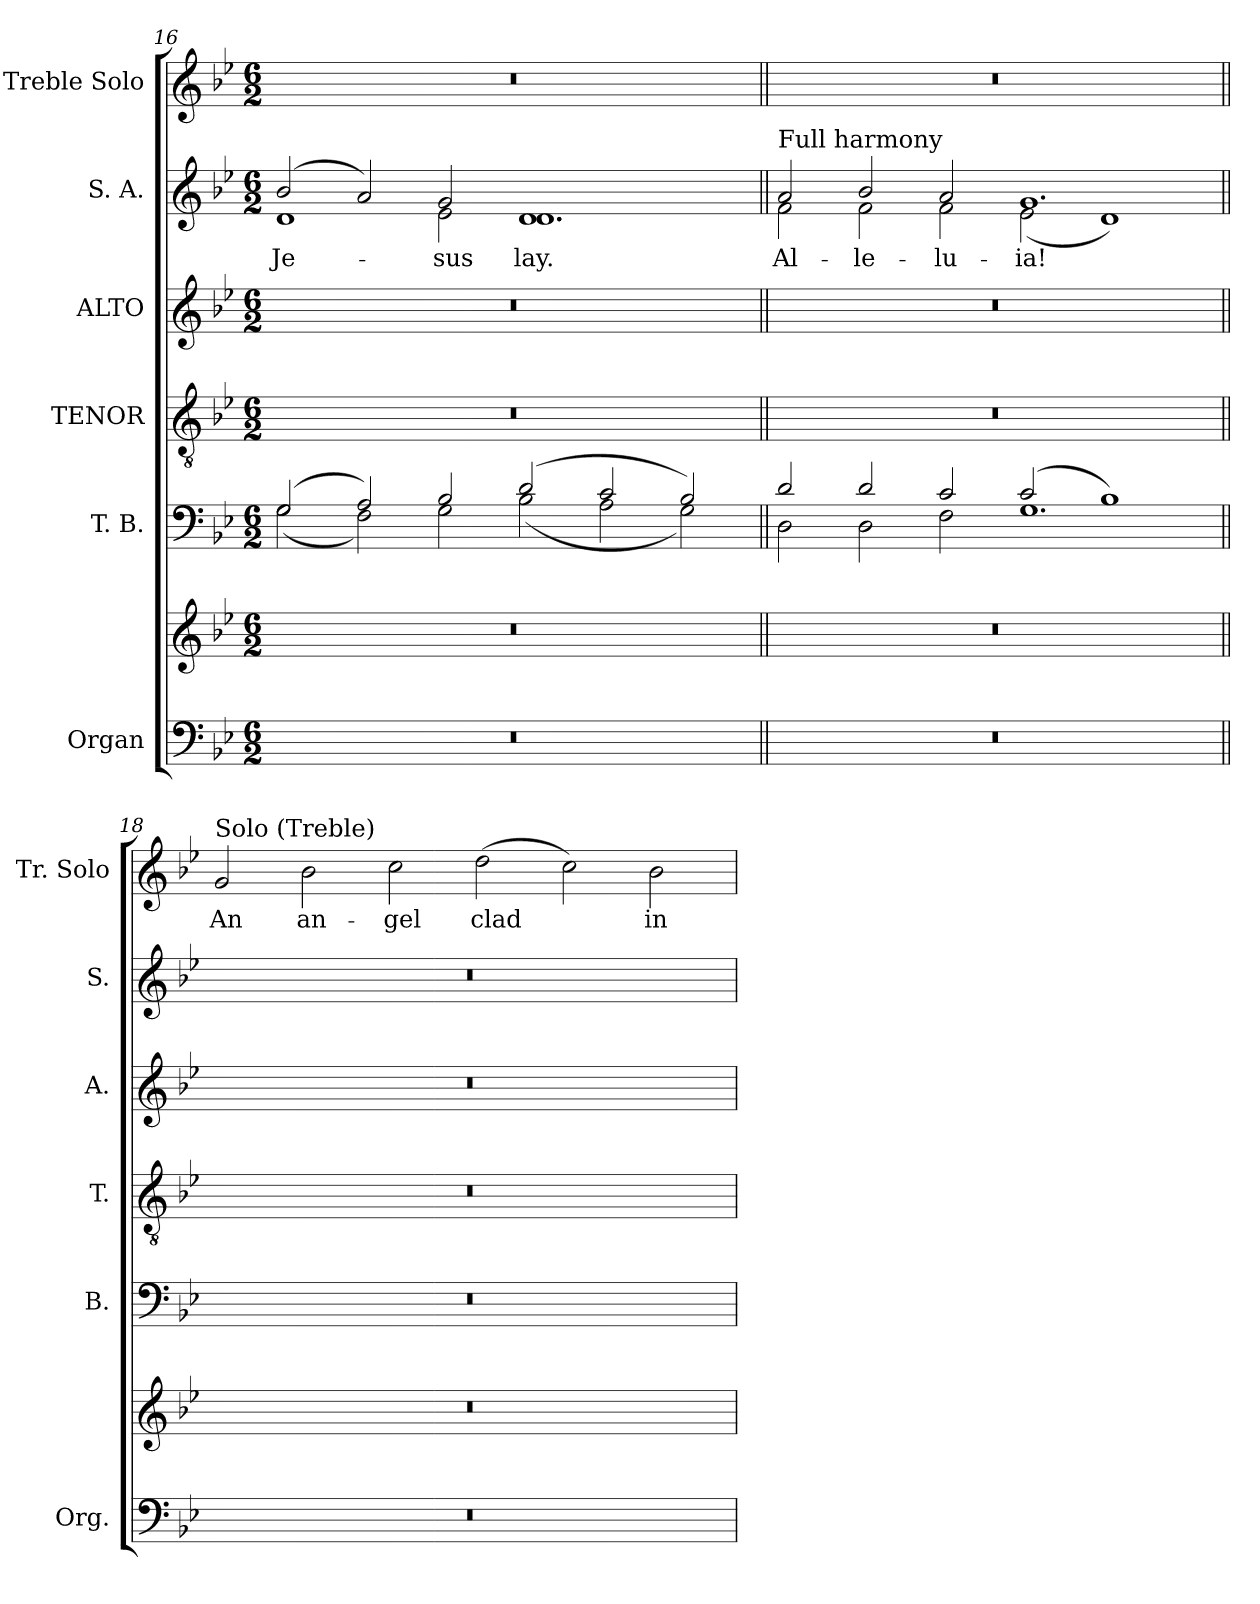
**kern	**kern	**kern	**kern	**kern	**kern	**text	**kern	**text
*part6	*part6	*part5	*part4	*part3	*part2	*part2	*part1	*part1
*staff7	*staff6	*staff5	*staff4	*staff3	*staff2	*staff2	*staff1	*staff1
*I"Organ	*	*I"T. B.	*I"TENOR	*I"ALTO	*I"S. A.	*	*I"Treble Solo	*
*I'Org.	*	*I'B.	*I'T.	*I'A.	*I'S.	*	*I'Tr. Solo	*
*clefF4	*clefG2	*clefF4	*clefGv2	*clefG2	*clefG2	*	*clefG2	*
*	*	*	*ITrd7c12	*	*	*	*	*
*k[b-e-]	*k[b-e-]	*k[b-e-]	*k[b-e-]	*k[b-e-]	*k[b-e-]	*	*k[b-e-]	*
*g:	*g:	*g:	*g:	*g:	*g:	*	*g:	*
*M6/2	*M6/2	*M6/2	*M6/2	*M6/2	*M6/2	*	*M6/2	*
=16	=16	=16	=16	=16	=16	=16	=16	=16
!LO:N:vis=1	!LO:N:vis=1	!	!LO:N:vis=1	!LO:N:vis=1	!	!	!	!
*	*	*^	*	*	*	*	*	*
!	!	!	!	!	!	!	!LO:LY:b:color=#000000	!LO:N:vis=1	!
*	*	*	*	*	*	*^	*	*	*
0.r	0.r	(2Gi/	(2Gi\	0.r	0.r	(2b-i/	1di	Je-	0.r	.
.	.	2Ai/)	2Fi\)	.	.	2ai/)	.	.	.	.
!	!	!	!	!	!	!	!	!LO:LY:b:color=#000000	!	!
.	.	2B-i/	2Gi\	.	.	2gi/	2e-i\	-sus	.	.
!	!	!	!	!	!	!	!	!LO:LY:b:color=#000000	!	!
.	.	(2di/	(2B-i\	.	.	1.di	1.di	lay.	.	.
.	.	2ci/	2Ai\	.	.	.	.	.	.	.
.	.	2B-i/)	2Gi\)	.	.	.	.	.	.	.
=17||	=17||	=17||	=17||	=17||	=17||	=17||	=17||	=17||	=17||	=17||
!LO:N:vis=1	!LO:N:vis=1	!	!	!LO:N:vis=1	!LO:N:vis=1	!	!	!	!	!
!	!	!	!	!	!	!LO:TX:a:t=Full harmony	!	!	!	!
!	!	!	!	!	!	!	!	!LO:LY:b:color=#000000	!LO:N:vis=1	!
0.r	0.r	2di/	2Di\	0.r	0.r	2ai/	2fi\	Al-	0.r	.
!	!	!	!	!	!	!	!	!LO:LY:b:color=#000000	!	!
.	.	2di/	2Di\	.	.	2b-i/	2fi\	-le-	.	.
!	!	!	!	!	!	!	!	!LO:LY:b:color=#000000	!	!
.	.	2ci/	2Fi\	.	.	2ai/	2fi\	-lu-	.	.
!	!	!	!	!	!	!	!	!LO:LY:b:color=#000000	!	!
.	.	(2ci/	1.Gi	.	.	1.gi	(2e-i\	-ia!	.	.
.	.	1B-i)	.	.	.	.	1di)	.	.	.
*	*	*v	*v	*	*	*	*	*	*	*
!!LO:LB:g=z
=18||	=18||	=18||	=18||	=18||	=18||	=18||	=18||	=18||	=18||
!LO:N:vis=1	!LO:N:vis=1	!LO:N:vis=1	!LO:N:vis=1	!LO:N:vis=1	!LO:N:vis=1	!	!	!	!
*	*	*	*	*	*v	*v	*	*	*
*	*	*	*	*	*^	*	*	*
!	!	!	!	!	!	!	!	!LO:TX:a:t=Solo (Treble)	!
!	!	!	!	!	!	!	!	!	!LO:LY:b:color=#000000
*	*	*	*	*	*v	*v	*	*	*
0.r	0.r	0.r	0.r	0.r	0.r	.	2gi/	An
!	!	!	!	!	!	!	!	!LO:LY:b:color=#000000
.	.	.	.	.	.	.	2b-i\	an-
!	!	!	!	!	!	!	!	!LO:LY:b:color=#000000
.	.	.	.	.	.	.	2cci\	-gel
!	!	!	!	!	!	!	!	!LO:LY:b:color=#000000
.	.	.	.	.	.	.	(2ddi\	clad
.	.	.	.	.	.	.	2cci\)	.
!	!	!	!	!	!	!	!	!LO:LY:b:color=#000000
.	.	.	.	.	.	.	2b-i\	in
=	=	=	=	=	=	=	=	=
*-	*-	*-	*-	*-	*-	*-	*-	*-
